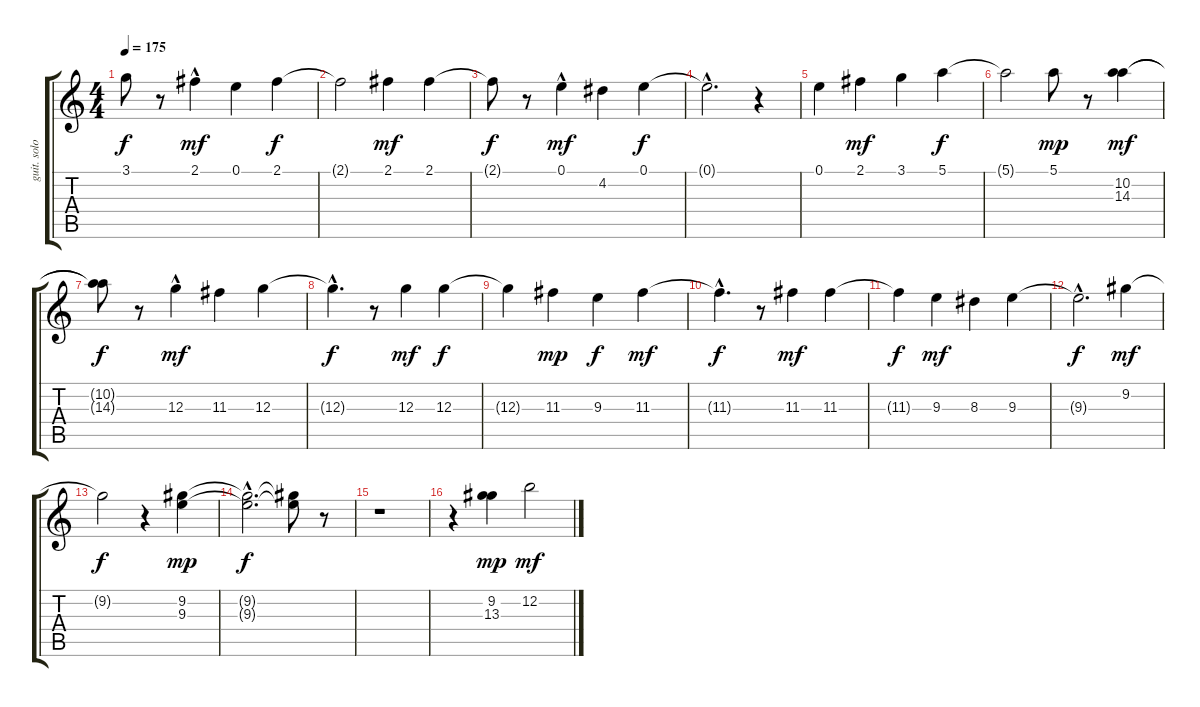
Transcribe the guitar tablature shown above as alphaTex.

\track ("guit. solo" "guit. solo") {instrument electricguitarjazz}
\staff {score tabs}
\tuning (E4 B3 G3 D3 A2 E2) {hide}
\ts (4 4)
\tempo 175
\clef g2
\ks c
3.1{t}.8{dy f} r.8 2.1{hac}.4{dy mf} 0.1.4 2.1.4{dy f} |
2.1{t}.2 2.1.4{dy mf} 2.1.4 |
2.1{t}.8{dy f} r.8 0.1{hac}.4{dy mf} 4.2.4 0.1.4{dy f} |
0.1{hac t}.2{d} r.4 |
0.1.4 2.1.4{dy mf} 3.1.4 5.1.4{dy f} |
5.1{t}.2 5.1.8{dy mp} r.8 (10.2 14.3).4{dy mf} |
(10.2{t} 14.3{t}).8{dy f} r.8 12.3{hac}.4{dy mf} 11.3.4 12.3.4 |
12.3{hac t}.4{d dy f} r.8 12.3.4{dy mf} 12.3.4{dy f} |
12.3{t}.4 11.3.4{dy mp} 9.3.4{dy f} 11.3.4{dy mf} |
11.3{hac t}.4{d dy f} r.8 11.3.4{dy mf} 11.3.4 |
11.3{t}.4{dy f} 9.3.4{dy mf} 8.3.4 9.3.4 |
9.3{hac t}.2{d dy f} 9.2.4{dy mf} |
9.2{t}.2{dy f} r.4 (9.2 9.3).4{dy mp} |
(9.2{hac t} 9.3{hac t}).2{d dy f} (9.2{t} 9.3{t}).8 r.8 |
r.1 |
r.4 (9.2 13.3).4{dy mp} 12.2.2{dy mf}
